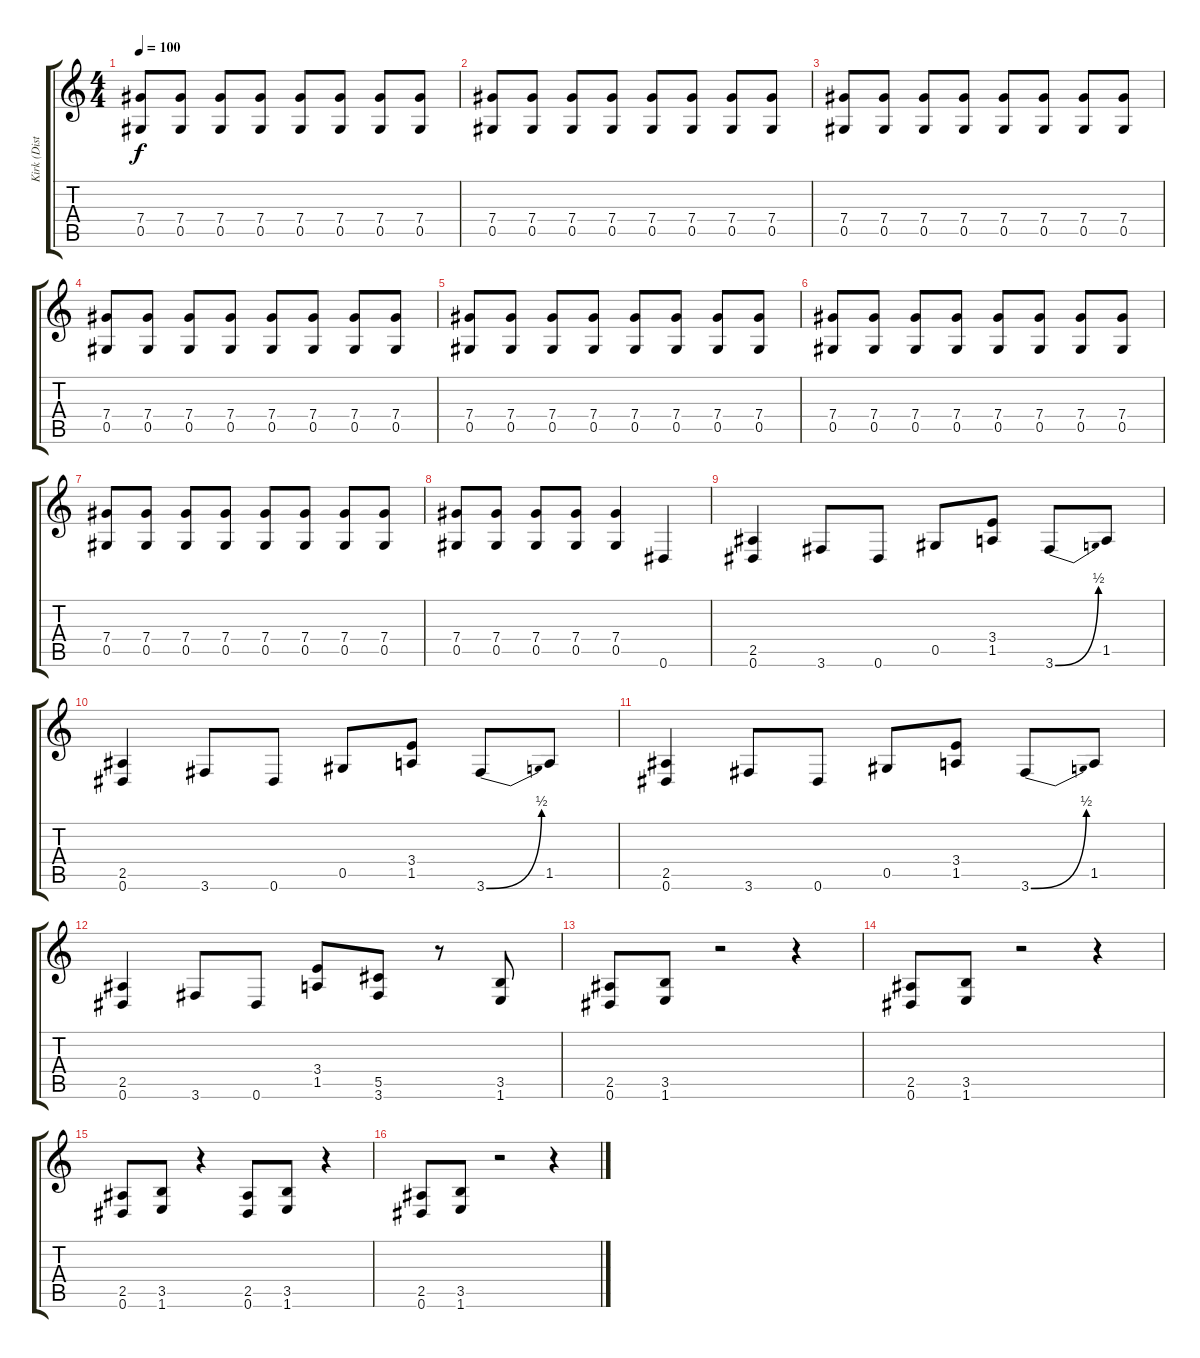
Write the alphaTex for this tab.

\track ("Kirk (Disto Gtr)" "Kirk (Dist") {instrument distortionguitar}
\staff {score tabs}
\tuning (Eb4 Bb3 Gb3 Db3 Ab2 Eb2) {hide}
\ts (4 4)
\tempo 100
\clef g2
\ks c
(7.4 0.5).8{dy f} (7.4 0.5).8 (7.4 0.5).8 (7.4 0.5).8 (7.4 0.5).8 (7.4 0.5).8 (7.4 0.5).8 (7.4 0.5).8 |
(7.4 0.5).8 (7.4 0.5).8 (7.4 0.5).8 (7.4 0.5).8 (7.4 0.5).8 (7.4 0.5).8 (7.4 0.5).8 (7.4 0.5).8 |
(7.4 0.5).8 (7.4 0.5).8 (7.4 0.5).8 (7.4 0.5).8 (7.4 0.5).8 (7.4 0.5).8 (7.4 0.5).8 (7.4 0.5).8 |
(7.4 0.5).8 (7.4 0.5).8 (7.4 0.5).8 (7.4 0.5).8 (7.4 0.5).8 (7.4 0.5).8 (7.4 0.5).8 (7.4 0.5).8 |
(7.4 0.5).8 (7.4 0.5).8 (7.4 0.5).8 (7.4 0.5).8 (7.4 0.5).8 (7.4 0.5).8 (7.4 0.5).8 (7.4 0.5).8 |
(7.4 0.5).8 (7.4 0.5).8 (7.4 0.5).8 (7.4 0.5).8 (7.4 0.5).8 (7.4 0.5).8 (7.4 0.5).8 (7.4 0.5).8 |
(7.4 0.5).8 (7.4 0.5).8 (7.4 0.5).8 (7.4 0.5).8 (7.4 0.5).8 (7.4 0.5).8 (7.4 0.5).8 (7.4 0.5).8 |
(7.4 0.5).8 (7.4 0.5).8 (7.4 0.5).8 (7.4 0.5).8 (7.4 0.5).4 0.6.4 |
(2.5 0.6).4 3.6.8 0.6.8 0.5.8 (3.4 1.5).8 3.6{be (bend 0 0 60 2)}.8 1.5.8 |
(2.5 0.6).4 3.6.8 0.6.8 0.5.8 (3.4 1.5).8 3.6{be (bend 0 0 60 2)}.8 1.5.8 |
(2.5 0.6).4 3.6.8 0.6.8 0.5.8 (3.4 1.5).8 3.6{be (bend 0 0 60 2)}.8 1.5.8 |
(2.5 0.6).4 3.6.8 0.6.8 (3.4 1.5).8 (5.5 3.6).8 r.8 (3.5 1.6).8 |
(2.5 0.6).8 (3.5 1.6).8 r.2 r.4 |
(2.5 0.6).8 (3.5 1.6).8 r.2 r.4 |
(2.5 0.6).8 (3.5 1.6).8 r.4 (2.5 0.6).8 (3.5 1.6).8 r.4 |
(2.5 0.6).8 (3.5 1.6).8 r.2 r.4
